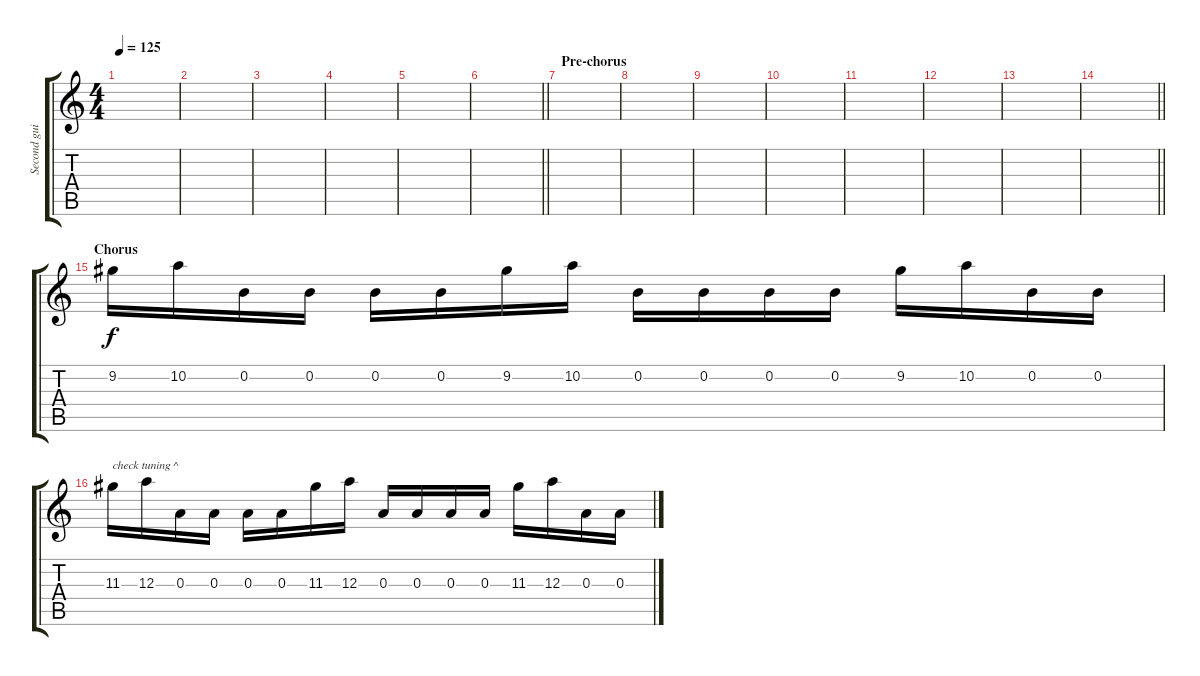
\track ("Second guitar" "Second gui") {instrument distortionguitar}
\staff {score tabs}
\tuning (E4 B3 A3 D3 A2 D2) {hide}
\ts (4 4)
\tempo 125
\clef g2
\ks c
|
|
|
|
|
\barLineRight lightlight
|
\section ("" "Pre-chorus")
|
|
|
|
|
|
|
\barLineRight lightlight
|
\section ("" "Chorus")
9.2.16 10.2.16 0.2.16 0.2.16 0.2.16 0.2.16 9.2.16 10.2.16 0.2.16 0.2.16 0.2.16 0.2.16 9.2.16 10.2.16 0.2.16 0.2.16 |
11.3.16{txt "check tuning ^"} 12.3.16 0.3.16 0.3.16 0.3.16 0.3.16 11.3.16 12.3.16 0.3.16 0.3.16 0.3.16 0.3.16 11.3.16 12.3.16 0.3.16 0.3.16
